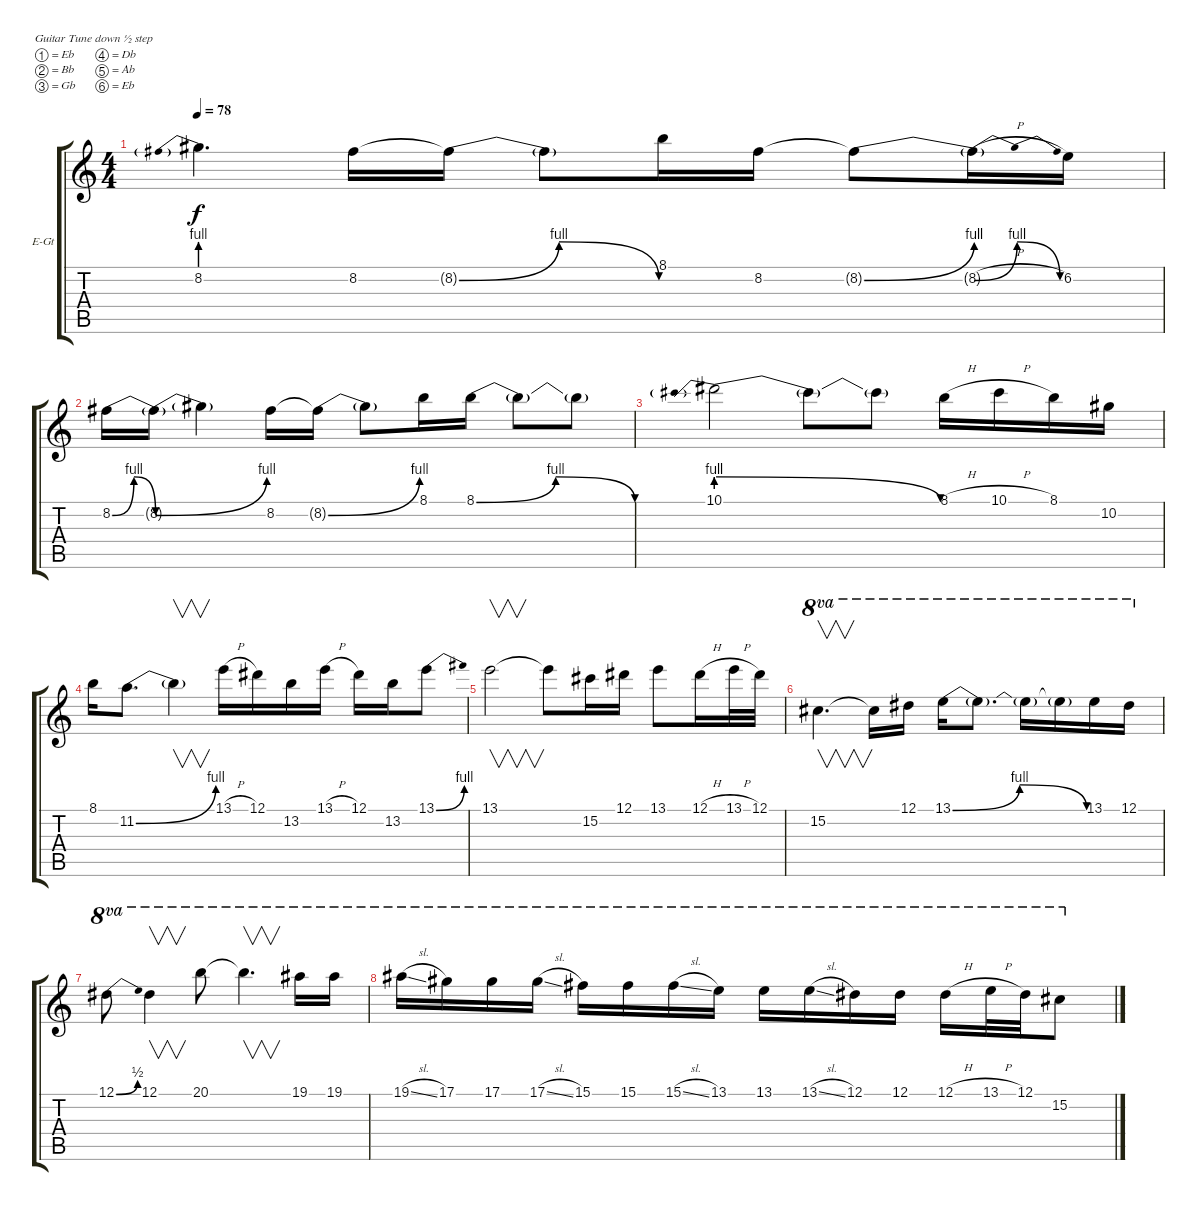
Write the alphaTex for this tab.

\defaultSystemsLayout 4
\bracketExtendMode groupsimilarinstruments
\firstSystemTrackNameOrientation horizontal
\otherSystemsTrackNameOrientation horizontal
\track ("Electric Guitar 5" "E-Gt") {instrument distortionguitar}
\staff {score tabs}
\tuning (Eb4 Bb3 Gb3 Db3 Ab2 Eb2)
\ts (4 4)
\tempo 78
\clef g2
\ks c
8.2{be (prebend 0 4 60 4)}.4{d dy f} 8.2.16 8.2{be (bendrelease 0 0 10.2 4 20.4 4 30 0) t}.16 8.2{t}.8 8.1.16 8.2.16 8.2{be (bend 0 0 15 4) t}.8 8.2{be (bendrelease 0 0 10.2 4 20.4 4 30 0) h t}.16 6.2.16 |
8.2{be (bendrelease 0 0 10.2 4 20.4 4 30 0)}.16 8.2{be (bend 0 0 15 4) t}.16 8.2{t}.4 8.2.16 8.2{be (bend 0 0 15 4) t}.16 8.2{t}.8 8.1.16 8.1{be (bendrelease 0 0 10.2 4 20.4 4 30 0)}.16 8.1{t}.8 8.1{t}.8 |
10.1{be (prebendrelease 0 4 15 0)}.2 10.1{t}.8 10.1{t}.8 8.1{h}.16 10.1{h}.16 8.1.16 10.2.16 |
8.1.16 11.2{be (bend 0 0 15 4)}.8{d} 11.2{t}.4{v} 13.1{h}.16 12.1.16 13.2.16 13.1{h}.16 12.1.16 13.2.16 13.1{be (bend 0 0 15 4)}.8 |
13.1.2{v} 13.1{t}.8 15.2.16 12.1.16 13.1.8 12.1{h}.16 13.1{h}.32 12.1.32 |
15.2.4{v d ot 8va} 15.2{t}.16{ot 8va} 12.1.16{ot 8va} 13.1{be (bendrelease 0 0 10.2 4 20.4 4 30 0)}.16{ot 8va} 13.1{t}.8{d ot 8va} 13.1{t}.16{ot 8va} 13.1{t}.16{ot 8va} 13.1.16{ot 8va} 12.1.16{ot 8va} |
12.1{be (bend 0 0 15 2)}.8{ot 8va} 12.1.4{v ot 8va} 20.1.8{ot 8va} 20.1{t}.4{v d ot 8va} 19.1.16{ot 8va} 19.1.16{ot 8va} |
19.1{sl}.16{ot 8va} 17.1.16{ot 8va} 17.1.16{ot 8va} 17.1{sl}.16{ot 8va} 15.1.16{ot 8va} 15.1.16{ot 8va} 15.1{sl}.16{ot 8va} 13.1.16{ot 8va} 13.1.16{ot 8va} 13.1{sl}.16{ot 8va} 12.1.16{ot 8va} 12.1.16{ot 8va} 12.1{h}.16{ot 8va} 13.1{h}.32{ot 8va} 12.1.32{ot 8va} 15.2.8{ot 8va}
